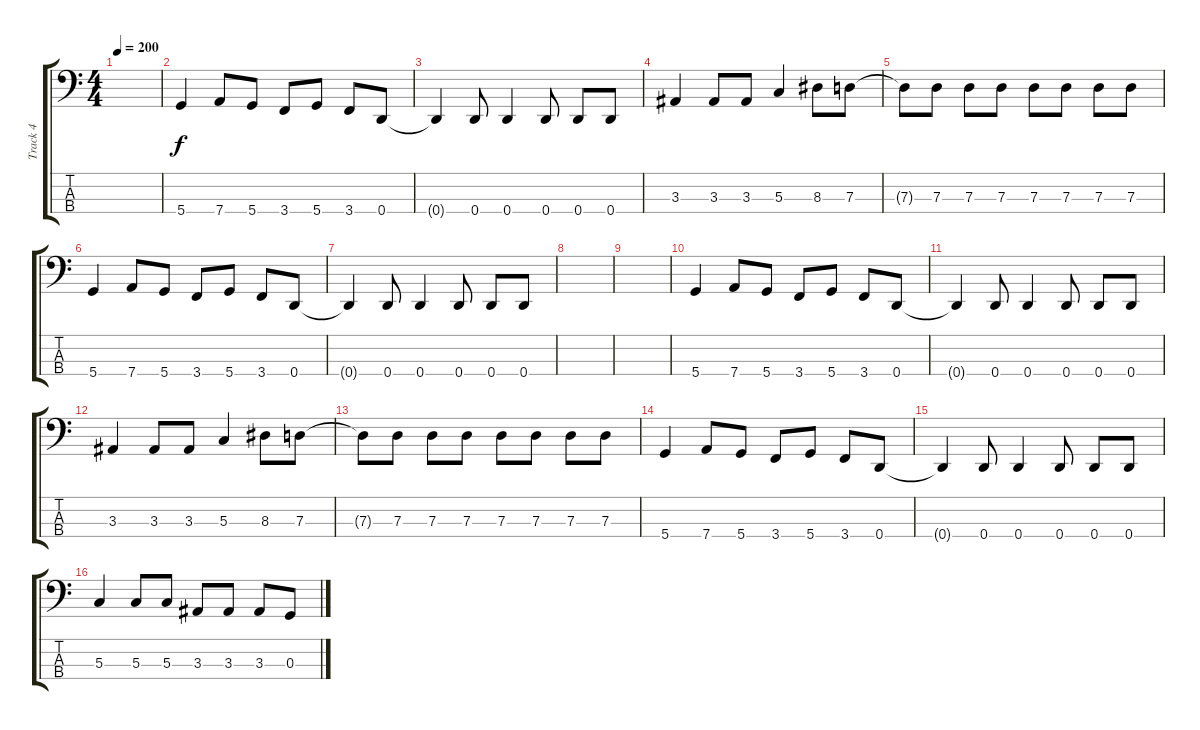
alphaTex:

\track ("Track 4" "Track 4") {instrument electricbassfinger}
\staff {score tabs}
\tuning (F2 C2 G1 D1) {hide}
\ts (4 4)
\tempo 200
\clef f4
\ks c
|
5.4.4 7.4.8 5.4.8 3.4.8 5.4.8 3.4.8 0.4.8 |
0.4{t}.4 0.4.8 0.4.4 0.4.8 0.4.8 0.4.8 |
3.3.4 3.3.8 3.3.8 5.3.4 8.3.8 7.3.8 |
7.3{t}.8 7.3.8 7.3.8 7.3.8 7.3.8 7.3.8 7.3.8 7.3.8 |
5.4.4 7.4.8 5.4.8 3.4.8 5.4.8 3.4.8 0.4.8 |
0.4{t}.4 0.4.8 0.4.4 0.4.8 0.4.8 0.4.8 |
|
|
5.4.4 7.4.8 5.4.8 3.4.8 5.4.8 3.4.8 0.4.8 |
0.4{t}.4 0.4.8 0.4.4 0.4.8 0.4.8 0.4.8 |
3.3.4 3.3.8 3.3.8 5.3.4 8.3.8 7.3.8 |
7.3{t}.8 7.3.8 7.3.8 7.3.8 7.3.8 7.3.8 7.3.8 7.3.8 |
5.4.4 7.4.8 5.4.8 3.4.8 5.4.8 3.4.8 0.4.8 |
0.4{t}.4 0.4.8 0.4.4 0.4.8 0.4.8 0.4.8 |
5.3.4 5.3.8 5.3.8 3.3.8 3.3.8 3.3.8 0.3.8
